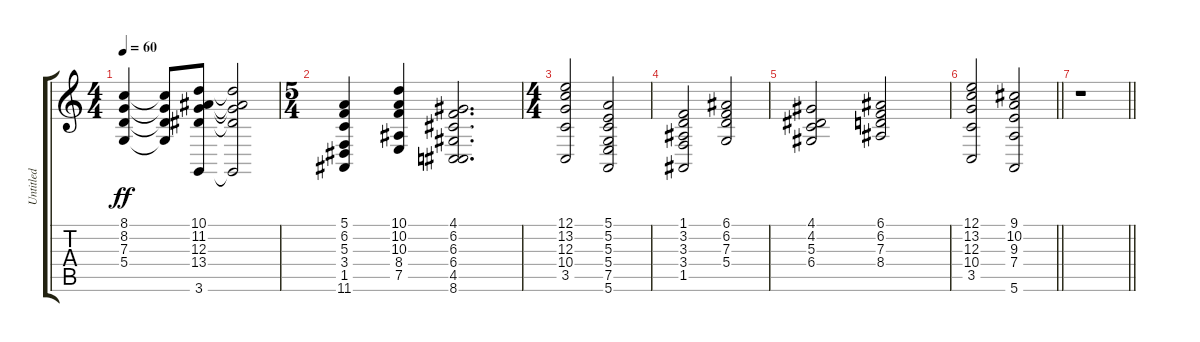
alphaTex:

\track ("Untitled" "Untitled") {instrument electricpiano1}
\staff {score tabs}
\tuning (E4 B3 G3 D3 A2 E2) {hide}
\ts (4 4)
\tempo 60
\clef g2
\ks c
(8.1 8.2 7.3 5.4).4{dy ff} (8.1{t} 8.2{t} 7.3{t} 5.4{t}).8 (10.1 11.2 12.3 13.4 3.6).8 (10.1{t} 11.2{t} 12.3{t} 13.4{t} 3.6{t}).2 |
\ts (5 4)
(5.1 6.2 5.3 3.4 1.5 11.6).4 (10.1 10.2 10.3 8.4 7.5).4 (4.1 6.2 6.3 6.4 4.5 8.6).2{d} |
\ts (4 4)
(12.1 13.2 12.3 10.4 3.5).2 (5.1 5.2 5.3 5.4 7.5 5.6).2 |
(1.1 3.2 3.3 3.4 1.5).2 (6.1 6.2 7.3 5.4).2 |
(4.1 4.2 5.3 6.4).2 (6.1 6.2 7.3 8.4).2 |
\barLineRight lightlight
(12.1 13.2 12.3 10.4 3.5).2 (9.1 10.2 9.3 7.4 5.6).2 |
\barLineRight lightlight
r.1
